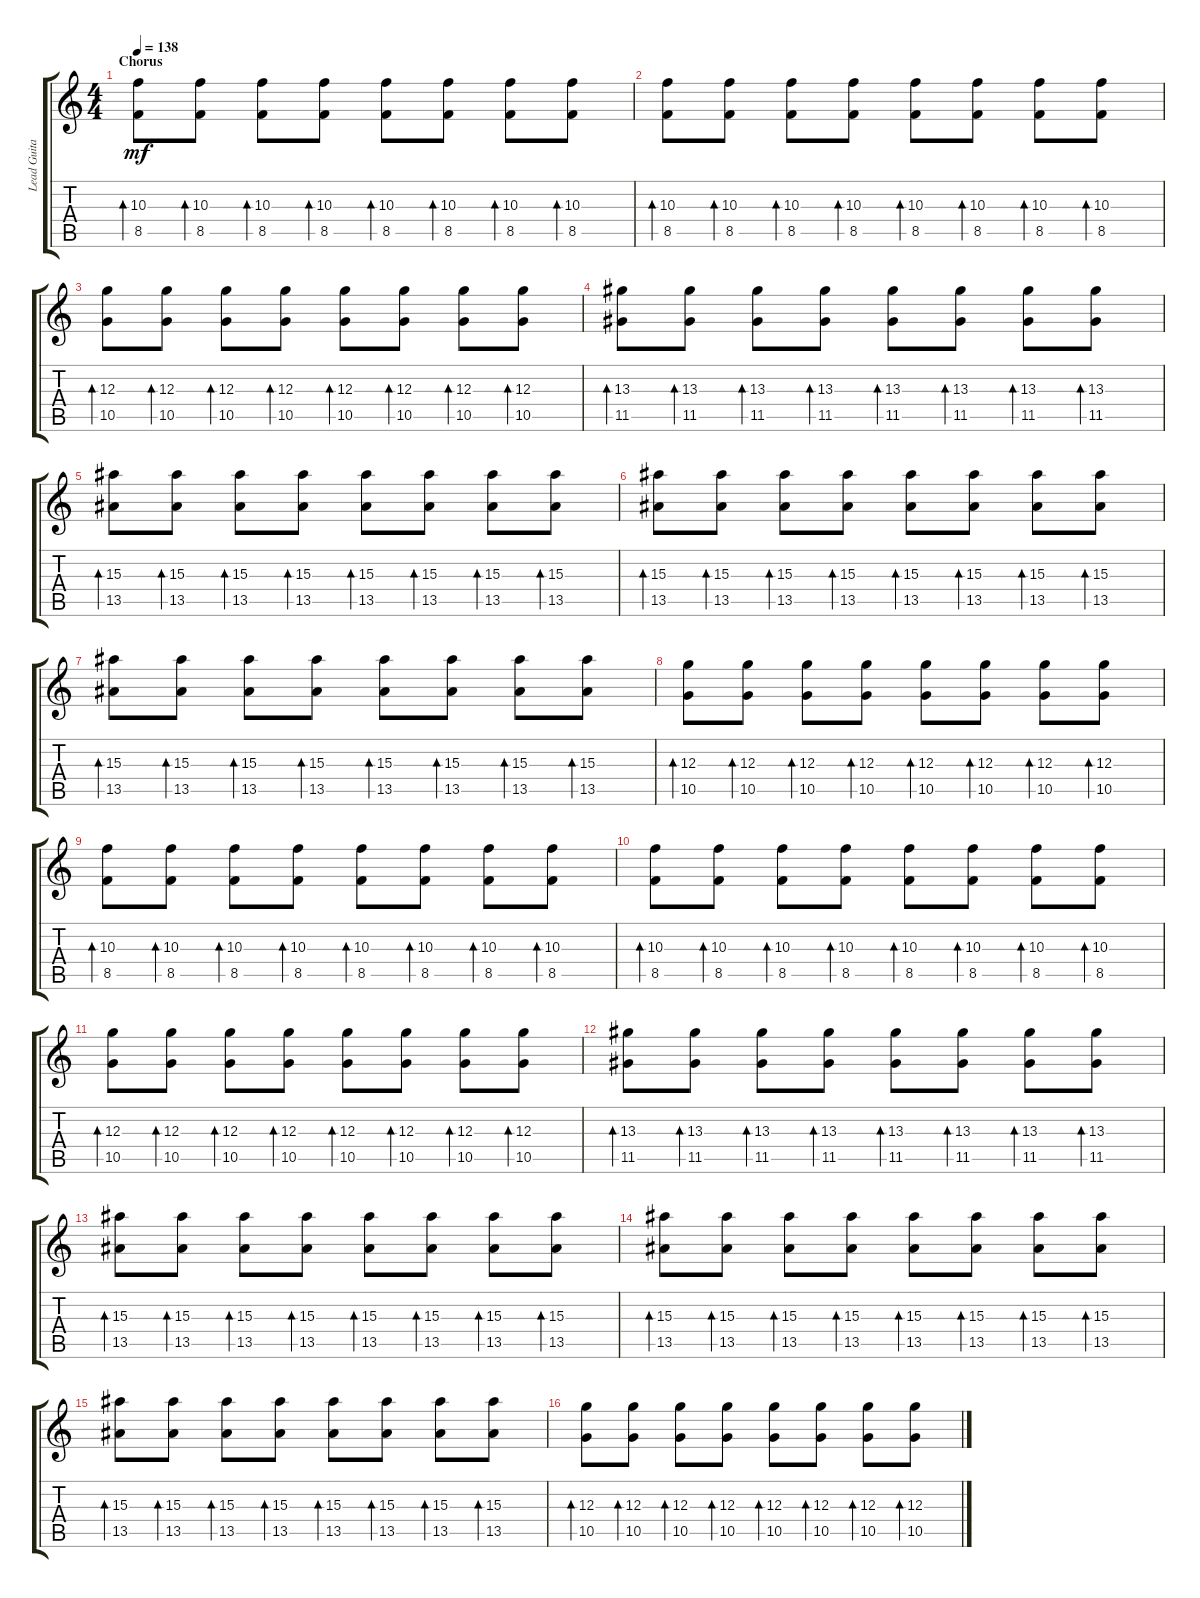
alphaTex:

\track ("Lead Guitar" "Lead Guita") {instrument overdrivenguitar}
\staff {score tabs}
\tuning (E4 B3 G3 D3 A2 E2) {hide}
\ts (4 4)
\section ("" "Chorus")
\tempo 138
\clef g2
\ks c
(10.3 8.5).8{bd 30 dy mf} (10.3 8.5).8{bd 30} (10.3 8.5).8{bd 30} (10.3 8.5).8{bd 30} (10.3 8.5).8{bd 30} (10.3 8.5).8{bd 30} (10.3 8.5).8{bd 30} (10.3 8.5).8{bd 30} |
(10.3 8.5).8{bd 30} (10.3 8.5).8{bd 30} (10.3 8.5).8{bd 30} (10.3 8.5).8{bd 30} (10.3 8.5).8{bd 30} (10.3 8.5).8{bd 30} (10.3 8.5).8{bd 30} (10.3 8.5).8{bd 30} |
(12.3 10.5).8{bd 30} (12.3 10.5).8{bd 30} (12.3 10.5).8{bd 30} (12.3 10.5).8{bd 30} (12.3 10.5).8{bd 30} (12.3 10.5).8{bd 30} (12.3 10.5).8{bd 30} (12.3 10.5).8{bd 30} |
(13.3 11.5).8{bd 30} (13.3 11.5).8{bd 30} (13.3 11.5).8{bd 30} (13.3 11.5).8{bd 30} (13.3 11.5).8{bd 30} (13.3 11.5).8{bd 30} (13.3 11.5).8{bd 30} (13.3 11.5).8{bd 30} |
(15.3 13.5).8{bd 30} (15.3 13.5).8{bd 30} (15.3 13.5).8{bd 30} (15.3 13.5).8{bd 30} (15.3 13.5).8{bd 30} (15.3 13.5).8{bd 30} (15.3 13.5).8{bd 30} (15.3 13.5).8{bd 30} |
(15.3 13.5).8{bd 30} (15.3 13.5).8{bd 30} (15.3 13.5).8{bd 30} (15.3 13.5).8{bd 30} (15.3 13.5).8{bd 30} (15.3 13.5).8{bd 30} (15.3 13.5).8{bd 30} (15.3 13.5).8{bd 30} |
(15.3 13.5).8{bd 30} (15.3 13.5).8{bd 30} (15.3 13.5).8{bd 30} (15.3 13.5).8{bd 30} (15.3 13.5).8{bd 30} (15.3 13.5).8{bd 30} (15.3 13.5).8{bd 30} (15.3 13.5).8{bd 30} |
(12.3 10.5).8{bd 30} (12.3 10.5).8{bd 30} (12.3 10.5).8{bd 30} (12.3 10.5).8{bd 30} (12.3 10.5).8{bd 30} (12.3 10.5).8{bd 30} (12.3 10.5).8{bd 30} (12.3 10.5).8{bd 30} |
(10.3 8.5).8{bd 30} (10.3 8.5).8{bd 30} (10.3 8.5).8{bd 30} (10.3 8.5).8{bd 30} (10.3 8.5).8{bd 30} (10.3 8.5).8{bd 30} (10.3 8.5).8{bd 30} (10.3 8.5).8{bd 30} |
(10.3 8.5).8{bd 30} (10.3 8.5).8{bd 30} (10.3 8.5).8{bd 30} (10.3 8.5).8{bd 30} (10.3 8.5).8{bd 30} (10.3 8.5).8{bd 30} (10.3 8.5).8{bd 30} (10.3 8.5).8{bd 30} |
(12.3 10.5).8{bd 30} (12.3 10.5).8{bd 30} (12.3 10.5).8{bd 30} (12.3 10.5).8{bd 30} (12.3 10.5).8{bd 30} (12.3 10.5).8{bd 30} (12.3 10.5).8{bd 30} (12.3 10.5).8{bd 30} |
(13.3 11.5).8{bd 30} (13.3 11.5).8{bd 30} (13.3 11.5).8{bd 30} (13.3 11.5).8{bd 30} (13.3 11.5).8{bd 30} (13.3 11.5).8{bd 30} (13.3 11.5).8{bd 30} (13.3 11.5).8{bd 30} |
(15.3 13.5).8{bd 30} (15.3 13.5).8{bd 30} (15.3 13.5).8{bd 30} (15.3 13.5).8{bd 30} (15.3 13.5).8{bd 30} (15.3 13.5).8{bd 30} (15.3 13.5).8{bd 30} (15.3 13.5).8{bd 30} |
(15.3 13.5).8{bd 30} (15.3 13.5).8{bd 30} (15.3 13.5).8{bd 30} (15.3 13.5).8{bd 30} (15.3 13.5).8{bd 30} (15.3 13.5).8{bd 30} (15.3 13.5).8{bd 30} (15.3 13.5).8{bd 30} |
(15.3 13.5).8{bd 30} (15.3 13.5).8{bd 30} (15.3 13.5).8{bd 30} (15.3 13.5).8{bd 30} (15.3 13.5).8{bd 30} (15.3 13.5).8{bd 30} (15.3 13.5).8{bd 30} (15.3 13.5).8{bd 30} |
(12.3 10.5).8{bd 30} (12.3 10.5).8{bd 30} (12.3 10.5).8{bd 30} (12.3 10.5).8{bd 30} (12.3 10.5).8{bd 30} (12.3 10.5).8{bd 30} (12.3 10.5).8{bd 30} (12.3 10.5).8{bd 30}
